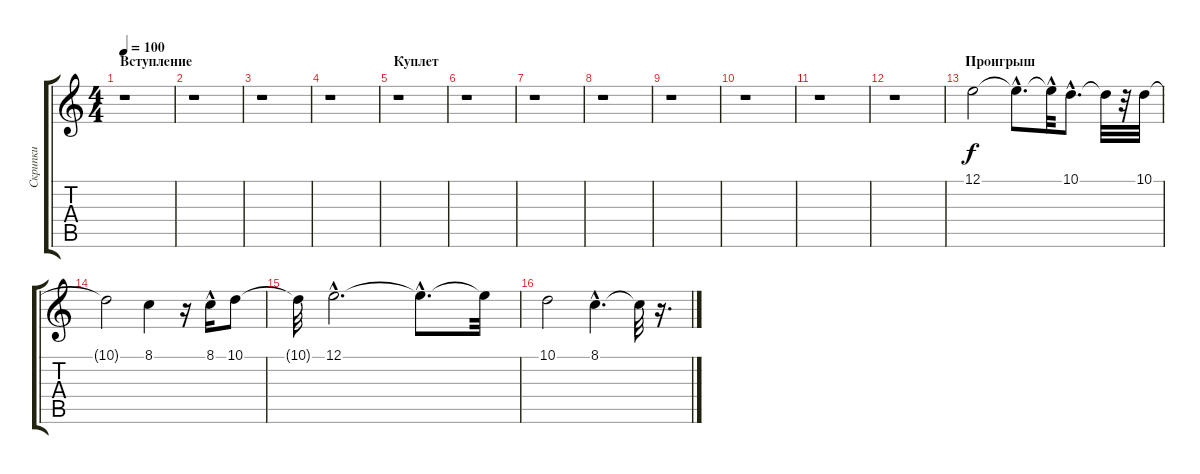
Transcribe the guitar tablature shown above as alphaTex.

\track ("Скрипки" "Скрипки") {instrument stringensemble2}
\staff {score tabs}
\tuning (E4 B3 G3 D3 A2 E2) {hide}
\ts (4 4)
\section ("" "Вступление")
\tempo 100
\clef g2
\ks c
r.1{dy f instrument stringensemble2} |
r.1 |
r.1 |
r.1 |
\section ("" "Куплет")
r.1 |
r.1 |
r.1 |
r.1 |
r.1 |
r.1 |
r.1 |
r.1 |
\section ("" "Проигрыш")
12.1.2 12.1{hac t}.8{d} 12.1{hac t}.32 10.1{hac}.8{d} 10.1{t}.32 r.32 10.1.32 |
10.1{t}.2 8.1.4 r.16 8.1{hac}.16 10.1.8 |
10.1{t}.32 12.1{hac}.2{d} 12.1{hac t}.8{d} 12.1{t}.32 |
10.1.2 8.1{hac}.4{d} 8.1{t}.32 r.16{d}
